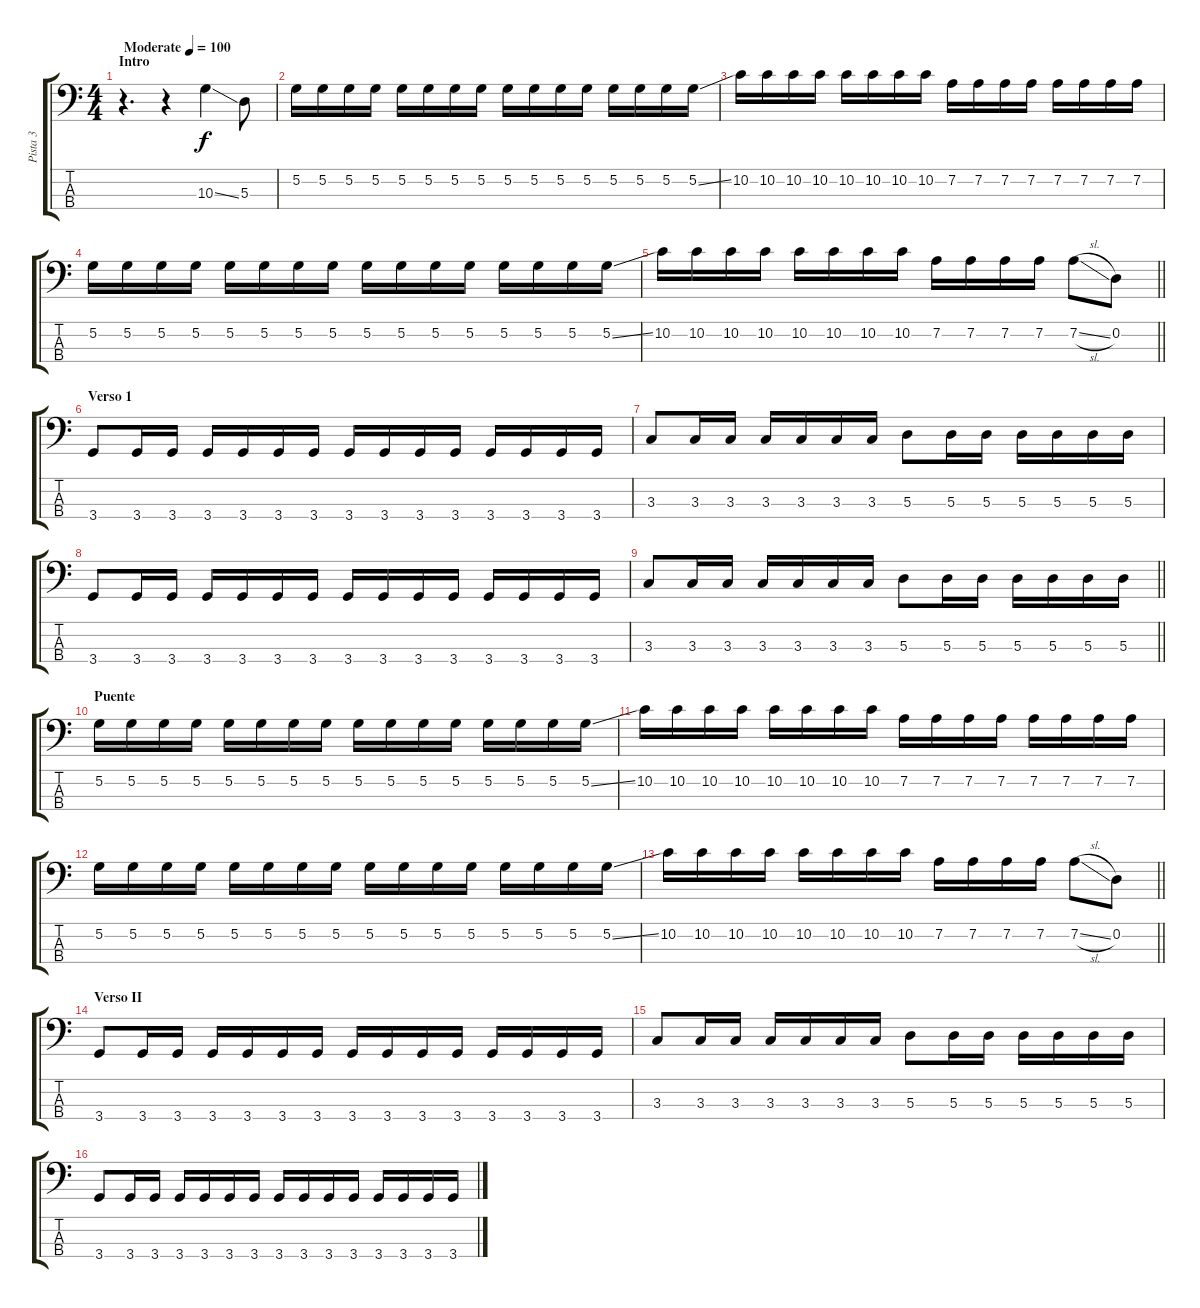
\track ("Pista 3" "Pista 3") {instrument electricbasspick}
\staff {score tabs}
\tuning (G2 D2 A1 E1) {hide}
\ts (4 4)
\section ("" "Intro")
\tempo (100 "Moderate")
\clef f4
\ks c
r.4{d dy f instrument electricbasspick} r.4 10.3{ss}.4 5.3.8 |
5.2.16 5.2.16 5.2.16 5.2.16 5.2.16 5.2.16 5.2.16 5.2.16 5.2.16 5.2.16 5.2.16 5.2.16 5.2.16 5.2.16 5.2.16 5.2{ss}.16 |
10.2.16 10.2.16 10.2.16 10.2.16 10.2.16 10.2.16 10.2.16 10.2.16 7.2.16 7.2.16 7.2.16 7.2.16 7.2.16 7.2.16 7.2.16 7.2.16 |
5.2.16 5.2.16 5.2.16 5.2.16 5.2.16 5.2.16 5.2.16 5.2.16 5.2.16 5.2.16 5.2.16 5.2.16 5.2.16 5.2.16 5.2.16 5.2{ss}.16 |
\barLineRight lightlight
10.2.16 10.2.16 10.2.16 10.2.16 10.2.16 10.2.16 10.2.16 10.2.16 7.2.16 7.2.16 7.2.16 7.2.16 7.2{sl}.8 0.2.8 |
\section ("" "Verso 1")
3.4.8 3.4.16 3.4.16 3.4.16 3.4.16 3.4.16 3.4.16 3.4.16 3.4.16 3.4.16 3.4.16 3.4.16 3.4.16 3.4.16 3.4.16 |
3.3.8 3.3.16 3.3.16 3.3.16 3.3.16 3.3.16 3.3.16 5.3.8 5.3.16 5.3.16 5.3.16 5.3.16 5.3.16 5.3.16 |
3.4.8 3.4.16 3.4.16 3.4.16 3.4.16 3.4.16 3.4.16 3.4.16 3.4.16 3.4.16 3.4.16 3.4.16 3.4.16 3.4.16 3.4.16 |
\barLineRight lightlight
3.3.8 3.3.16 3.3.16 3.3.16 3.3.16 3.3.16 3.3.16 5.3.8 5.3.16 5.3.16 5.3.16 5.3.16 5.3.16 5.3.16 |
\section ("" "Puente")
5.2.16 5.2.16 5.2.16 5.2.16 5.2.16 5.2.16 5.2.16 5.2.16 5.2.16 5.2.16 5.2.16 5.2.16 5.2.16 5.2.16 5.2.16 5.2{ss}.16 |
10.2.16 10.2.16 10.2.16 10.2.16 10.2.16 10.2.16 10.2.16 10.2.16 7.2.16 7.2.16 7.2.16 7.2.16 7.2.16 7.2.16 7.2.16 7.2.16 |
5.2.16 5.2.16 5.2.16 5.2.16 5.2.16 5.2.16 5.2.16 5.2.16 5.2.16 5.2.16 5.2.16 5.2.16 5.2.16 5.2.16 5.2.16 5.2{ss}.16 |
\barLineRight lightlight
10.2.16 10.2.16 10.2.16 10.2.16 10.2.16 10.2.16 10.2.16 10.2.16 7.2.16 7.2.16 7.2.16 7.2.16 7.2{sl}.8 0.2.8 |
\section ("" "Verso II")
3.4.8 3.4.16 3.4.16 3.4.16 3.4.16 3.4.16 3.4.16 3.4.16 3.4.16 3.4.16 3.4.16 3.4.16 3.4.16 3.4.16 3.4.16 |
3.3.8 3.3.16 3.3.16 3.3.16 3.3.16 3.3.16 3.3.16 5.3.8 5.3.16 5.3.16 5.3.16 5.3.16 5.3.16 5.3.16 |
3.4.8 3.4.16 3.4.16 3.4.16 3.4.16 3.4.16 3.4.16 3.4.16 3.4.16 3.4.16 3.4.16 3.4.16 3.4.16 3.4.16 3.4.16
